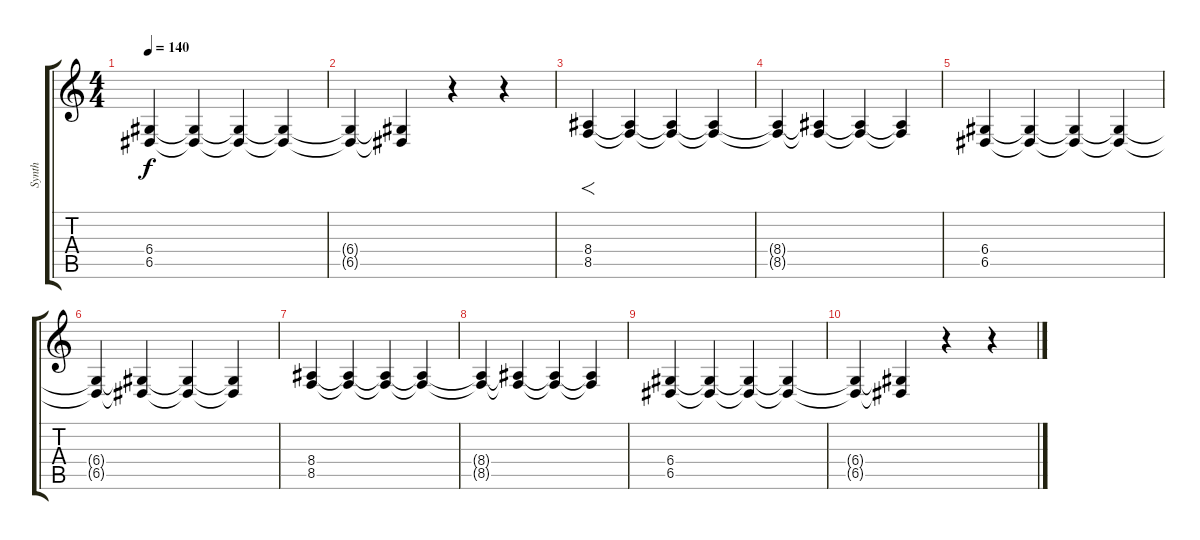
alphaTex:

\track ("Synth" "Synth") {instrument pad2warm}
\staff {score tabs}
\tuning (E4 B3 G3 D3 A2 E2) {hide}
\ts (4 4)
\tempo 140
\clef g2
\ks c
(6.4 6.5).4{dy f volume 13} (6.4{t} 6.5{t}).4{volume 12} (6.4{t} 6.5{t}).4{volume 11} (6.4{t} 6.5{t}).4{volume 10} |
(6.4{t} 6.5{t}).4{volume 9} (6.4{t} 6.5{t}).4{volume 10} r.4{volume 11} r.4{volume 12} |
(8.4 8.5).4{f volume 13} (8.4{t} 8.5{t}).4{volume 12} (8.4{t} 8.5{t}).4{volume 11} (8.4{t} 8.5{t}).4{volume 10} |
(8.4{t} 8.5{t}).4{volume 9} (8.4{t} 8.5{t}).4{volume 10} (8.4{t} 8.5{t}).4{volume 11} (8.4{t} 8.5{t}).4{volume 12} |
(6.4 6.5).4{volume 13} (6.4{t} 6.5{t}).4{volume 12} (6.4{t} 6.5{t}).4{volume 11} (6.4{t} 6.5{t}).4{volume 10} |
(6.4{t} 6.5{t}).4{volume 9} (6.4{t} 6.5{t}).4{volume 10} (6.4{t} 6.5{t}).4{volume 11} (6.4{t} 6.5{t}).4{volume 12} |
(8.4 8.5).4{volume 13} (8.4{t} 8.5{t}).4{volume 12} (8.4{t} 8.5{t}).4{volume 11} (8.4{t} 8.5{t}).4{volume 10} |
(8.4{t} 8.5{t}).4{volume 9} (8.4{t} 8.5{t}).4{volume 10} (8.4{t} 8.5{t}).4{volume 11} (8.4{t} 8.5{t}).4{volume 12} |
(6.4 6.5).4{volume 13} (6.4{t} 6.5{t}).4{volume 12} (6.4{t} 6.5{t}).4{volume 11} (6.4{t} 6.5{t}).4{volume 10} |
(6.4{t} 6.5{t}).4{volume 9} (6.4{t} 6.5{t}).4{volume 10} r.4{volume 11} r.4{volume 12}
